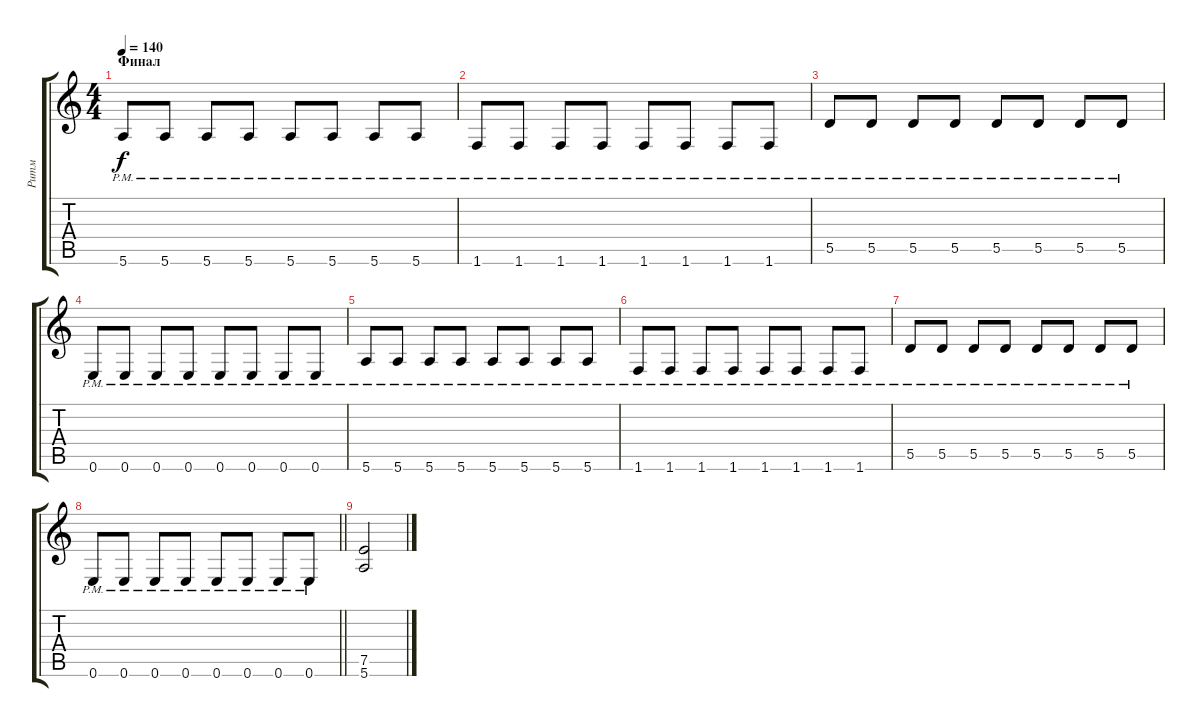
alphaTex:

\track ("Ритм" "Ритм") {instrument distortionguitar}
\staff {score tabs}
\tuning (E4 B3 G3 D3 A2 E2) {hide}
\ts (4 4)
\section ("" "Финал")
\tempo 140
\clef g2
\ks c
5.6{pm}.8{dy f} 5.6{pm}.8 5.6{pm}.8 5.6{pm}.8 5.6{pm}.8 5.6{pm}.8 5.6{pm}.8 5.6{pm}.8 |
1.6{pm}.8 1.6{pm}.8 1.6{pm}.8 1.6{pm}.8 1.6{pm}.8 1.6{pm}.8 1.6{pm}.8 1.6{pm}.8 |
5.5{pm}.8 5.5{pm}.8 5.5{pm}.8 5.5{pm}.8 5.5{pm}.8 5.5{pm}.8 5.5{pm}.8 5.5{pm}.8 |
0.6{pm}.8 0.6{pm}.8 0.6{pm}.8 0.6{pm}.8 0.6{pm}.8 0.6{pm}.8 0.6{pm}.8 0.6{pm}.8 |
5.6{pm}.8 5.6{pm}.8 5.6{pm}.8 5.6{pm}.8 5.6{pm}.8 5.6{pm}.8 5.6{pm}.8 5.6{pm}.8 |
1.6{pm}.8 1.6{pm}.8 1.6{pm}.8 1.6{pm}.8 1.6{pm}.8 1.6{pm}.8 1.6{pm}.8 1.6{pm}.8 |
5.5{pm}.8 5.5{pm}.8 5.5{pm}.8 5.5{pm}.8 5.5{pm}.8 5.5{pm}.8 5.5{pm}.8 5.5{pm}.8 |
\barLineRight lightlight
0.6{pm}.8 0.6{pm}.8 0.6{pm}.8 0.6{pm}.8 0.6{pm}.8 0.6{pm}.8 0.6{pm}.8 0.6{pm}.8 |
(7.5 5.6).2
